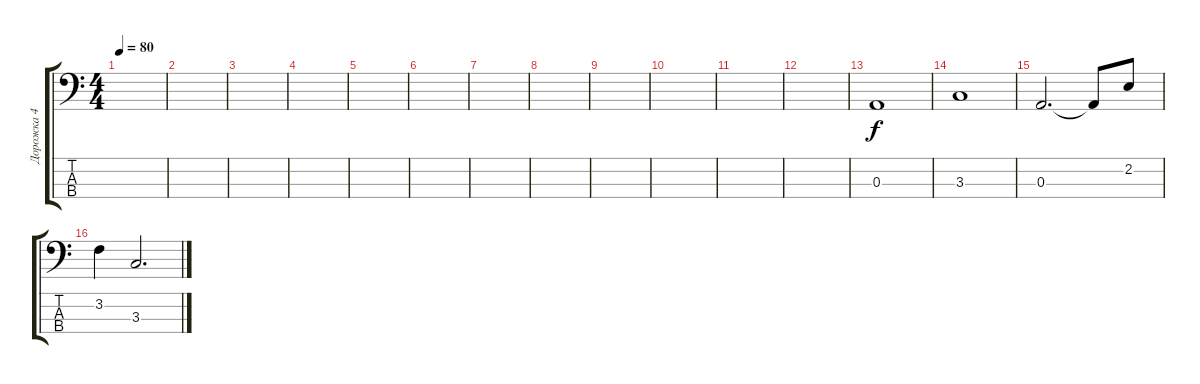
\track ("Дорожка 4" "Дорожка 4") {instrument electricbassfinger}
\staff {score tabs}
\tuning (G2 D2 A1 E1) {hide}
\ts (4 4)
\tempo 80
\clef f4
\ks c
|
|
|
|
|
|
|
|
|
|
|
|
0.3.1 |
3.3.1 |
0.3.2{d} 0.3{t}.8 2.2.8 |
3.2.4 3.3.2{d}
